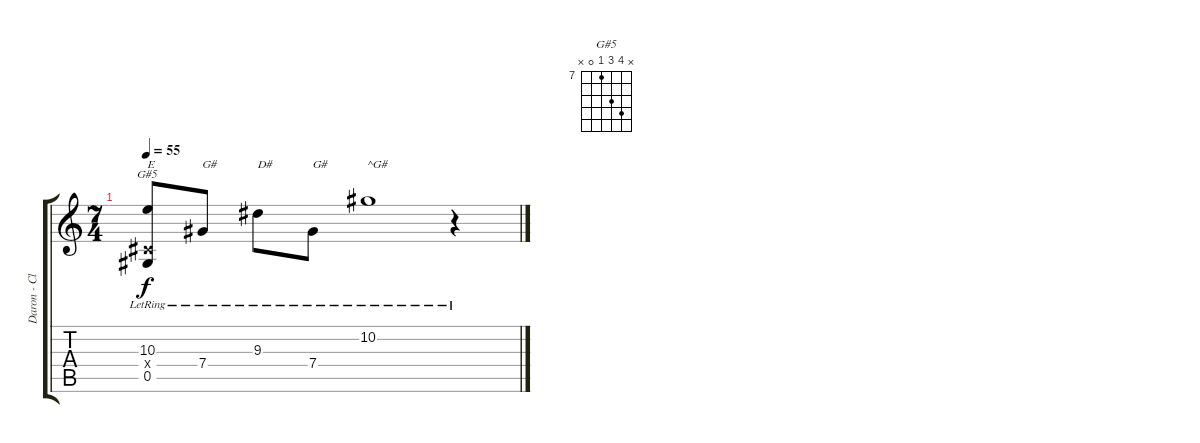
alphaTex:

\track ("Daron - Clean Guitar" "Daron - Cl") {instrument electricguitarclean}
\staff {score tabs}
\tuning (Eb4 Bb3 Gb3 Db3 Ab2 Db2) {hide}
\chord ("G#5" x 10 9 7 0 x) {firstfret 7}
\ts (7 4)
\tempo 55
\clef g2
\ks c
(10.3 0.4{x} 0.5{lr}).8{ch "G#5" txt "E" dy f} 7.4{lr}.8{txt "G#"} 9.3{lr}.8{txt "D#"} 7.4{lr}.8{txt "G#"} 10.2{lr}.1{txt "^G#"} r.4
